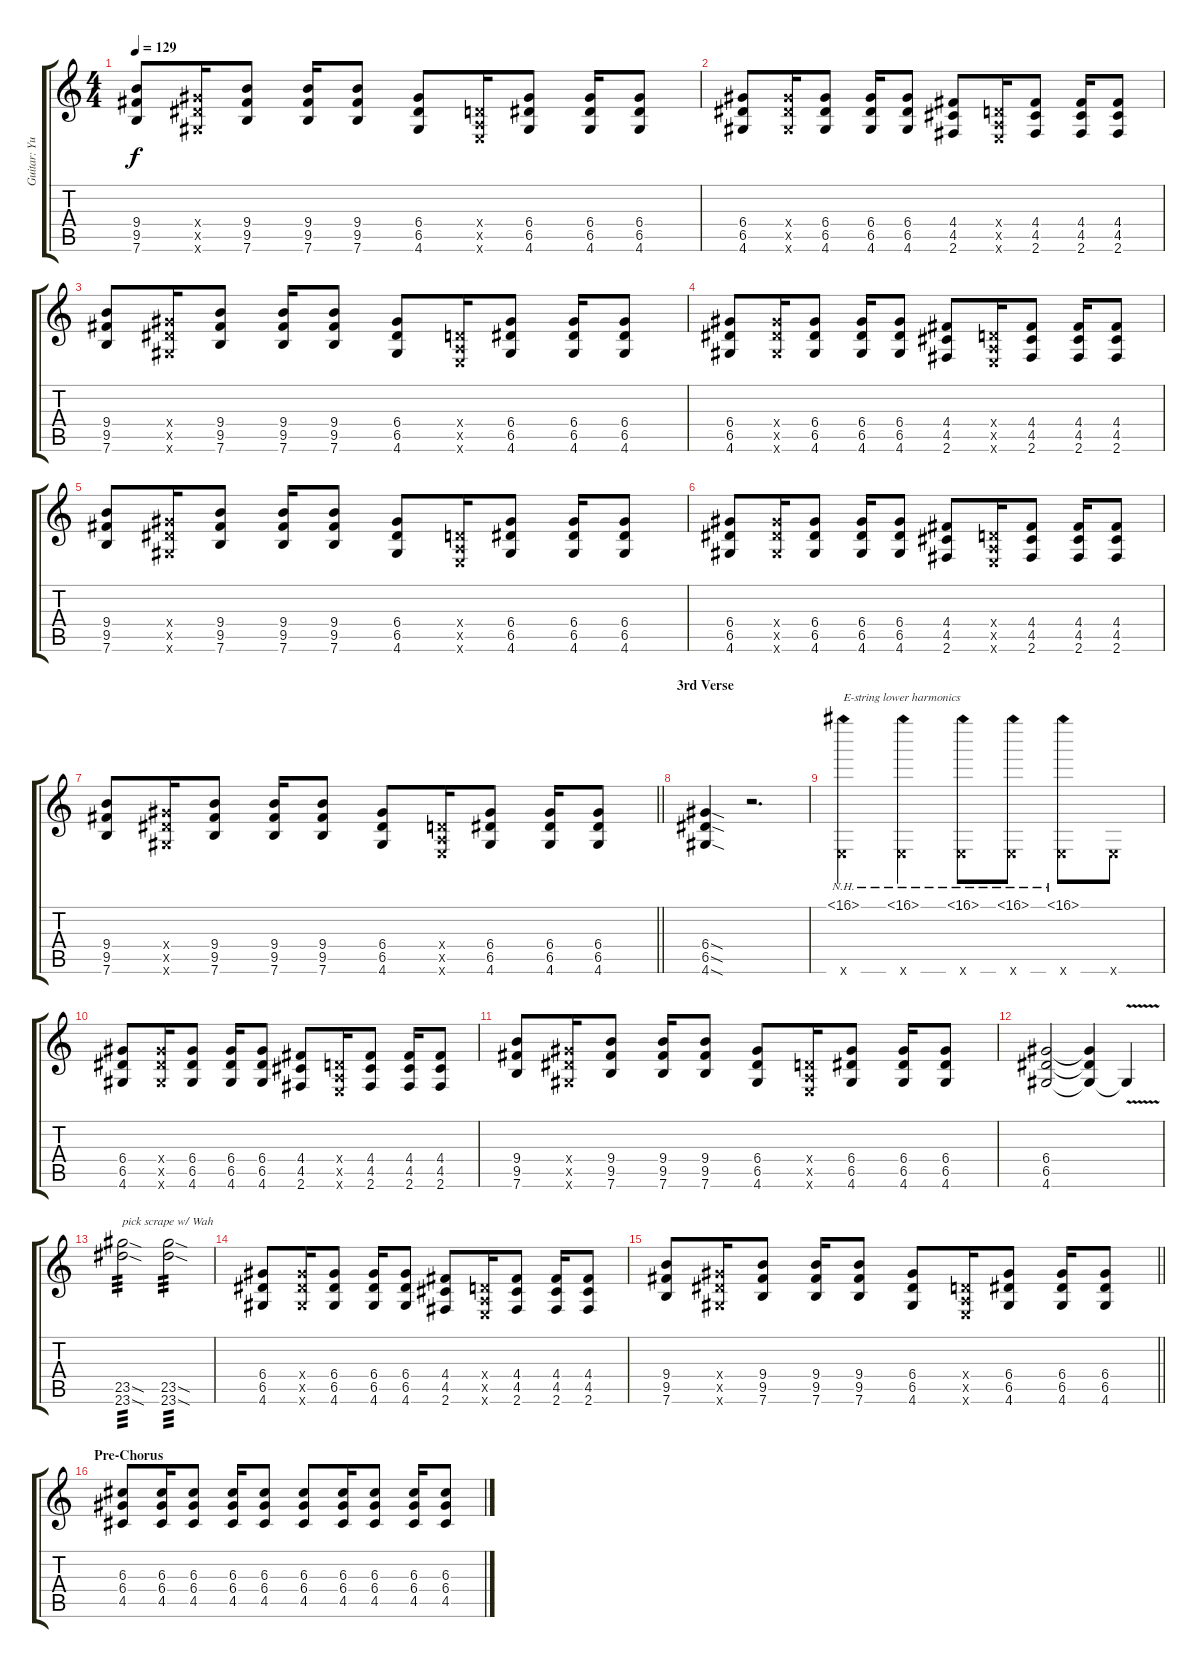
\track ("Guitar: Yui Hirasawa" "Guitar: Yu") {instrument distortionguitar}
\staff {score tabs}
\tuning (E4 B3 G3 D3 A2 E2) {hide}
\ts (4 4)
\tempo 129
\clef g2
\ks c
(9.4 9.5 7.6).8{dy f} (6.4{x} 6.5{x} 4.6{x}).16 (9.4 9.5 7.6).8 (9.4 9.5 7.6).16 (9.4 9.5 7.6).8 (6.4 6.5 4.6).8 (0.4{x} 0.5{x} 0.6{x}).16 (6.4 6.5 4.6).8 (6.4 6.5 4.6).16 (6.4 6.5 4.6).8 |
(6.4 6.5 4.6).8 (6.4{x} 6.5{x} 4.6{x}).16 (6.4 6.5 4.6).8 (6.4 6.5 4.6).16 (6.4 6.5 4.6).8 (4.4 4.5 2.6).8 (0.4{x} 0.5{x} 0.6{x}).16 (4.4 4.5 2.6).8 (4.4 4.5 2.6).16 (4.4 4.5 2.6).8 |
(9.4 9.5 7.6).8 (6.4{x} 6.5{x} 4.6{x}).16 (9.4 9.5 7.6).8 (9.4 9.5 7.6).16 (9.4 9.5 7.6).8 (6.4 6.5 4.6).8 (0.4{x} 0.5{x} 0.6{x}).16 (6.4 6.5 4.6).8 (6.4 6.5 4.6).16 (6.4 6.5 4.6).8 |
(6.4 6.5 4.6).8 (6.4{x} 6.5{x} 4.6{x}).16 (6.4 6.5 4.6).8 (6.4 6.5 4.6).16 (6.4 6.5 4.6).8 (4.4 4.5 2.6).8 (0.4{x} 0.5{x} 0.6{x}).16 (4.4 4.5 2.6).8 (4.4 4.5 2.6).16 (4.4 4.5 2.6).8 |
(9.4 9.5 7.6).8 (6.4{x} 6.5{x} 4.6{x}).16 (9.4 9.5 7.6).8 (9.4 9.5 7.6).16 (9.4 9.5 7.6).8 (6.4 6.5 4.6).8 (0.4{x} 0.5{x} 0.6{x}).16 (6.4 6.5 4.6).8 (6.4 6.5 4.6).16 (6.4 6.5 4.6).8 |
(6.4 6.5 4.6).8 (6.4{x} 6.5{x} 4.6{x}).16 (6.4 6.5 4.6).8 (6.4 6.5 4.6).16 (6.4 6.5 4.6).8 (4.4 4.5 2.6).8 (0.4{x} 0.5{x} 0.6{x}).16 (4.4 4.5 2.6).8 (4.4 4.5 2.6).16 (4.4 4.5 2.6).8 |
\barLineRight lightlight
(9.4 9.5 7.6).8 (6.4{x} 6.5{x} 4.6{x}).16 (9.4 9.5 7.6).8 (9.4 9.5 7.6).16 (9.4 9.5 7.6).8 (6.4 6.5 4.6).8 (0.4{x} 0.5{x} 0.6{x}).16 (6.4 6.5 4.6).8 (6.4 6.5 4.6).16 (6.4 6.5 4.6).8 |
\section ("" "3rd Verse")
(6.4{sod} 6.5{sod} 4.6{sod}).4 r.2{d} |
(16.1{nh} 0.6{x}).4{txt "E-string lower harmonics"} (16.1{nh} 0.6{x}).4 (16.1{nh} 0.6{x}).8 (16.1{nh} 0.6{x}).8 (16.1{nh} 0.6{x}).8 0.6{x}.8 |
(6.4 6.5 4.6).8 (6.4{x} 6.5{x} 4.6{x}).16 (6.4 6.5 4.6).8 (6.4 6.5 4.6).16 (6.4 6.5 4.6).8 (4.4 4.5 2.6).8 (0.4{x} 0.5{x} 0.6{x}).16 (4.4 4.5 2.6).8 (4.4 4.5 2.6).16 (4.4 4.5 2.6).8 |
(9.4 9.5 7.6).8 (6.4{x} 6.5{x} 4.6{x}).16 (9.4 9.5 7.6).8 (9.4 9.5 7.6).16 (9.4 9.5 7.6).8 (6.4 6.5 4.6).8 (0.4{x} 0.5{x} 0.6{x}).16 (6.4 6.5 4.6).8 (6.4 6.5 4.6).16 (6.4 6.5 4.6).8 |
(6.4 6.5 4.6).2 (6.4{t} 6.5{t} 4.6{t}).4 4.6{v t}.4 |
(23.5{sod} 23.6{sod}).2{txt "pick scrape w/ Wah" tp 3} (23.5{sod} 23.6{sod}).2{tp 3} |
(6.4 6.5 4.6).8 (6.4{x} 6.5{x} 4.6{x}).16 (6.4 6.5 4.6).8 (6.4 6.5 4.6).16 (6.4 6.5 4.6).8 (4.4 4.5 2.6).8 (0.4{x} 0.5{x} 0.6{x}).16 (4.4 4.5 2.6).8 (4.4 4.5 2.6).16 (4.4 4.5 2.6).8 |
\barLineRight lightlight
(9.4 9.5 7.6).8 (6.4{x} 6.5{x} 4.6{x}).16 (9.4 9.5 7.6).8 (9.4 9.5 7.6).16 (9.4 9.5 7.6).8 (6.4 6.5 4.6).8 (0.4{x} 0.5{x} 0.6{x}).16 (6.4 6.5 4.6).8 (6.4 6.5 4.6).16 (6.4 6.5 4.6).8 |
\section ("" "Pre-Chorus")
(6.3 6.4 4.5).8 (6.3 6.4 4.5).16 (6.3 6.4 4.5).8 (6.3 6.4 4.5).16 (6.3 6.4 4.5).8 (6.3 6.4 4.5).8 (6.3 6.4 4.5).16 (6.3 6.4 4.5).8 (6.3 6.4 4.5).16 (6.3 6.4 4.5).8
